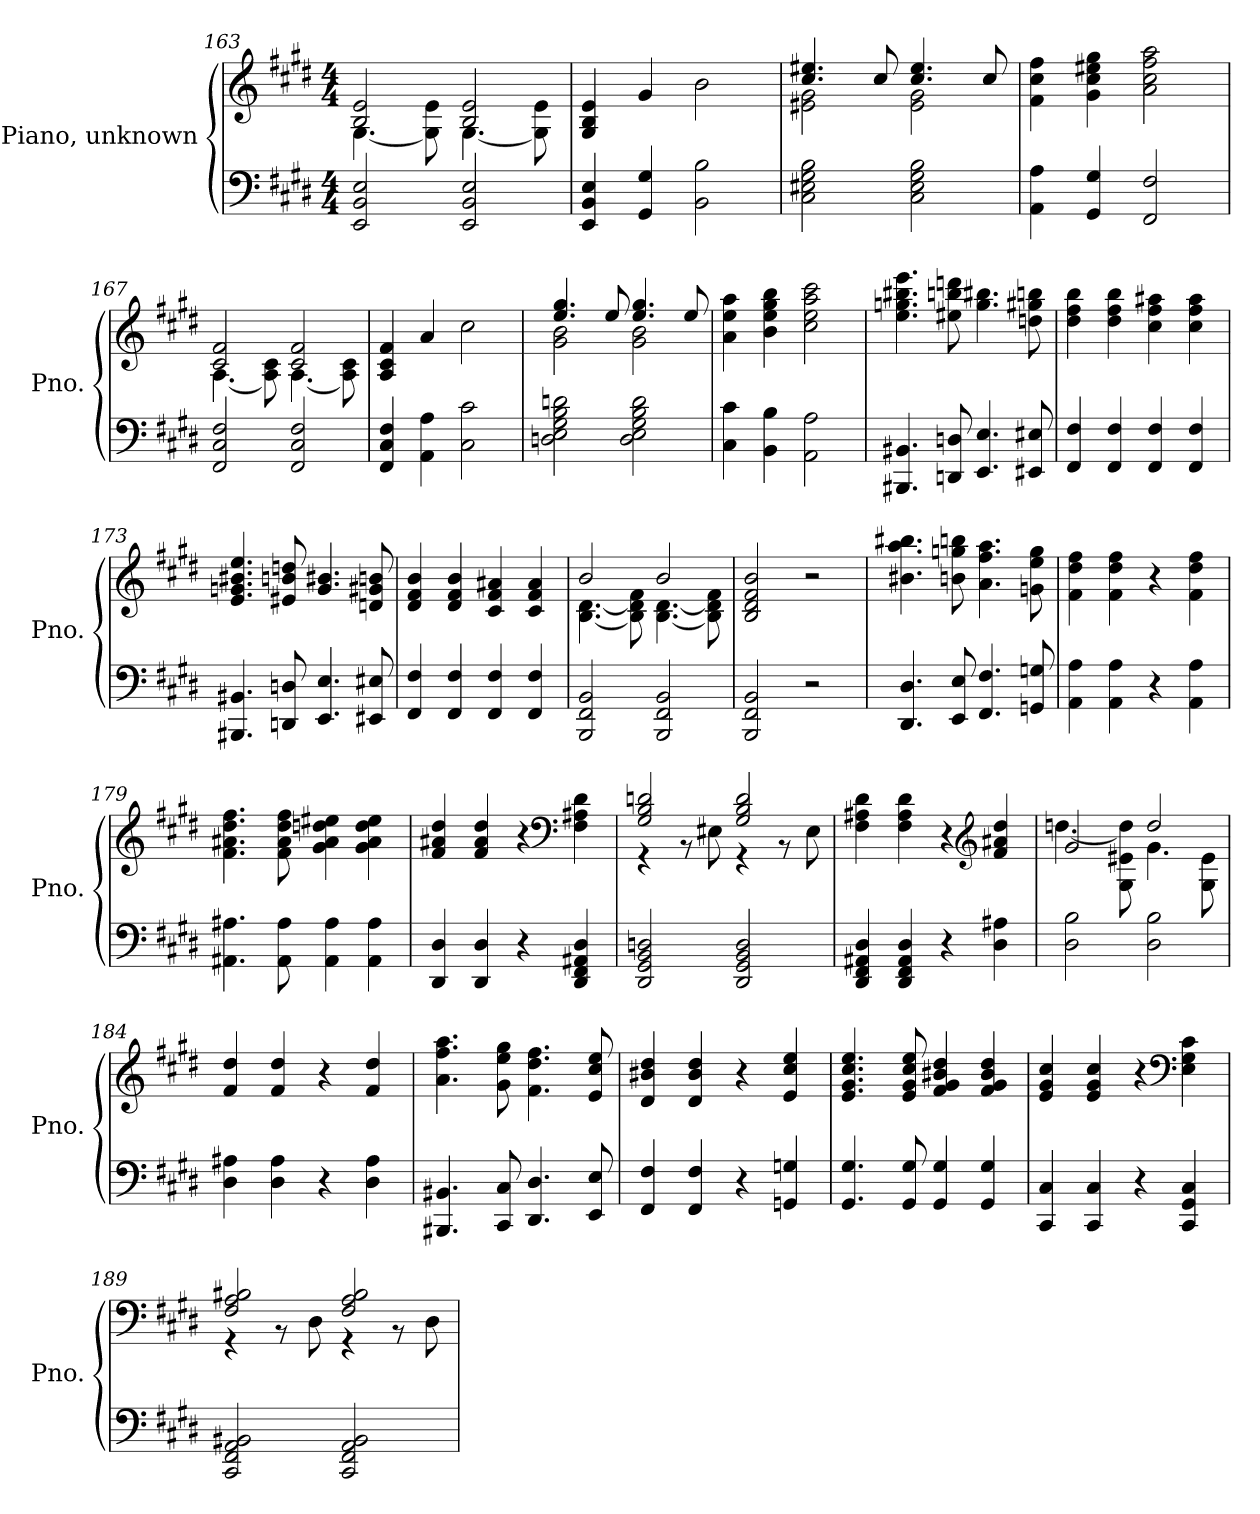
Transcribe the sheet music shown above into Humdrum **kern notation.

**kern	**kern
*part1	*part1
*staff2	*staff1
*I"Piano, unknown	*
*I'Pno.	*
*clefF4	*clefG2
*k[f#c#g#d#]	*k[f#c#g#d#]
*M4/4	*M4/4
=163	=163
*	*^
2EE/ 2BB/ 2E/	2B/ 2e/	[4.G#\
.	.	8G#\] 8e\
2EE/ 2BB/ 2E/	2B/ 2e/	[4.G#\
.	.	8G#\] 8e\
*	*v	*v
=164	=164
4EE/ 4BB/ 4E/	4G#/ 4B/ 4e/
4GG#/ 4G#/	4g#/
2BB\ 2B\	2b\
=165	=165
*	*^
2C#\ 2E#X\ 2G#\ 2B\	4.cc#/ 4.ee#X/	2e#X\ 2g#\
.	8cc#/	.
2C#\ 2E#\ 2G#\ 2B\	4.cc#/ 4.ee#/	2e#\ 2g#\
.	8cc#/	.
*	*v	*v
!!LO:LB:g=z
=166	=166
4AA\ 4A\	4f#\ 4cc#\ 4ff#\
4GG#/ 4G#/	4g#\ 4cc#\ 4ee#X\ 4gg#\
2FF#/ 2F#/	2a\ 2cc#\ 2ff#\ 2aa\
=167	=167
*	*^
2FF#/ 2C#/ 2F#/	2c#/ 2f#/	[4.A\
.	.	8A\] 8c#\
2FF#/ 2C#/ 2F#/	2c#/ 2f#/	[4.A\
.	.	8A\] 8c#\
*	*v	*v
=168	=168
4FF#/ 4C#/ 4F#/	4A/ 4c#/ 4f#/
4AA\ 4A\	4a/
2C#\ 2c#\	2cc#\
=169	=169
*	*^
2Dn\ 2E\ 2G#\ 2B\ 2dn\	4.ee/ 4.gg#/	2g#\ 2b\
.	8ee/	.
2D\ 2E\ 2G#\ 2B\ 2d\	4.ee/ 4.gg#/	2g#\ 2b\
.	8ee/	.
*	*v	*v
=170	=170
4C#\ 4c#\	4a\ 4ee\ 4aa\
4BB\ 4B\	4b\ 4ee\ 4gg#\ 4bb\
2AA\ 2A\	2cc#\ 2ee\ 2aa\ 2ccc#\
=171	=171
4.BBB#X/ 4.BB#X/	4.ee\ 4.ggn\ 4.bb#X\ 4.eee\
8DDn/ 8Dn/	8ee#X\ 8bbn\ 8dddn\
4.EE/ 4.E/	4.gg\ 4.bb#X\
8EE#X/ 8E#X/	8ddn\ 8gg#X\ 8bbn\
!!LO:LB:g=z
=172	=172
4FF#/ 4F#/	4dd#\ 4ff#\ 4bb\
4FF#/ 4F#/	4dd#\ 4ff#\ 4bb\
4FF#/ 4F#/	4cc#\ 4ff#\ 4aa#X\
4FF#/ 4F#/	4cc#\ 4ff#\ 4aa#\
=173	=173
4.BBB#X/ 4.BB#X/	4.e/ 4.gn/ 4.b#X/ 4.ee/
8DDn/ 8Dn/	8e#X/ 8bn/ 8ddn/
4.EE/ 4.E/	4.g/ 4.b#X/
8EE#X/ 8E#X/	8dn/ 8g#X/ 8bn/
=174	=174
4FF#/ 4F#/	4d#/ 4f#/ 4b/
4FF#/ 4F#/	4d#/ 4f#/ 4b/
4FF#/ 4F#/	4c#/ 4f#/ 4a#X/
4FF#/ 4F#/	4c#/ 4f#/ 4a#/
=175	=175
*	*^
2BBB/ 2FF#/ 2BB/	2b/	[4.B\ [4.d#\
.	.	8B\] 8d#\] 8f#\
2BBB/ 2FF#/ 2BB/	2b/	[4.B\ [4.d#\
.	.	8B\] 8d#\] 8f#\
*	*v	*v
=176	=176
2BBB/ 2FF#/ 2BB/	2B/ 2d#/ 2f#/ 2b/
2r	2r
!!LO:PB:g=z
=177	=177
4.DD#/ 4.D#/	4.b#X\ 4.aa\ 4.bb#X\
8EE/ 8E/	8bn\ 8ggn\ 8bbn\
4.FF#/ 4.F#/	4.a\ 4.ff#\ 4.aa\
8GGn/ 8Gn/	8gn\ 8ee\ 8gg\
=178	=178
4AA\ 4A\	4f#\ 4dd#\ 4ff#\
4AA\ 4A\	4f#\ 4dd#\ 4ff#\
4r	4r
4AA\ 4A\	4f#\ 4dd#\ 4ff#\
=179	=179
4.AA#X\ 4.A#X\	4.f#\ 4.a#X\ 4.dd#\ 4.ff#\
8AA#\ 8A#\	8f#\ 8a#\ 8dd#\ 8ff#\
4AA#\ 4A#\	4g#\ 4a#\ 4ddn\ 4ee#X\
4AA#\ 4A#\	4g#\ 4a#\ 4dd\ 4ee#\
=180	=180
4DD#/ 4D#/	4f#/ 4a#X/ 4dd#/
4DD#/ 4D#/	4f#/ 4a#/ 4dd#/
4r	4r
*	*clefF4
4DD#/ 4FF#/ 4AA#X/ 4D#/	4F#\ 4A#X\ 4d#\
=181	=181
*	*^
2DD#/ 2GG#/ 2BB/ 2Dn/	2G#/ 2B/ 2dn/	4r
.	.	8r
.	.	8E#X\
2DD#/ 2GG#/ 2BB/ 2D/	2G#/ 2B/ 2d/	4r
.	.	8r
.	.	8E#\
*	*v	*v
!!LO:LB:g=z
=182	=182
4DD#/ 4FF#/ 4AA#X/ 4D#/	4F#\ 4A#X\ 4d#\
4DD#/ 4FF#/ 4AA#/ 4D#/	4F#\ 4A#\ 4d#\
4r	4r
*	*clefG2
4D#\ 4A#X\	4f#/ 4a#X/ 4dd#/
=183	=183
*	*^
2D#\ 2B\	2g#/	[4.ddn\
.	.	8G#\ 8e#X\ 8dd\]
2D#\ 2B\	2dd/	4.g#\
.	.	8G#\ 8e#\
*	*v	*v
=184	=184
4D#\ 4A#X\	4f#/ 4dd#/
4D#\ 4A#\	4f#/ 4dd#/
4r	4r
4D#\ 4A#\	4f#/ 4dd#/
=185	=185
4.BBB#X/ 4.BB#X/	4.a\ 4.ff#\ 4.aa\
8CC#/ 8C#/	8g#\ 8ee\ 8gg#\
4.DD#/ 4.D#/	4.f#\ 4.dd#\ 4.ff#\
8EE/ 8E/	8e/ 8cc#/ 8ee/
=186	=186
4FF#/ 4F#/	4d#/ 4b#X/ 4dd#/
4FF#/ 4F#/	4d#/ 4b#/ 4dd#/
4r	4r
4GGn/ 4Gn/	4e/ 4cc#/ 4ee/
=187	=187
4.GG#/ 4.G#/	4.e/ 4.g#/ 4.cc#/ 4.ee/
8GG#/ 8G#/	8e/ 8g#/ 8cc#/ 8ee/
4GG#/ 4G#/	4f#/ 4g#/ 4b#X/ 4dd#/
4GG#/ 4G#/	4f#/ 4g#/ 4b#/ 4dd#/
!!LO:LB:g=z
=188	=188
4CC#/ 4C#/	4e/ 4g#/ 4cc#/
4CC#/ 4C#/	4e/ 4g#/ 4cc#/
4r	4r
*	*clefF4
4CC#/ 4GG#/ 4C#/	4E\ 4G#\ 4c#\
=189	=189
*	*^
2CC#/ 2FF#/ 2AA/ 2BB#X/	2F#/ 2A/ 2B#X/	4r
.	.	8r
.	.	8D#\
2CC#/ 2FF#/ 2AA/ 2BB#/	2F#/ 2A/ 2B#/	4r
.	.	8r
.	.	8D#\
*	*v	*v
=	=
*-	*-
